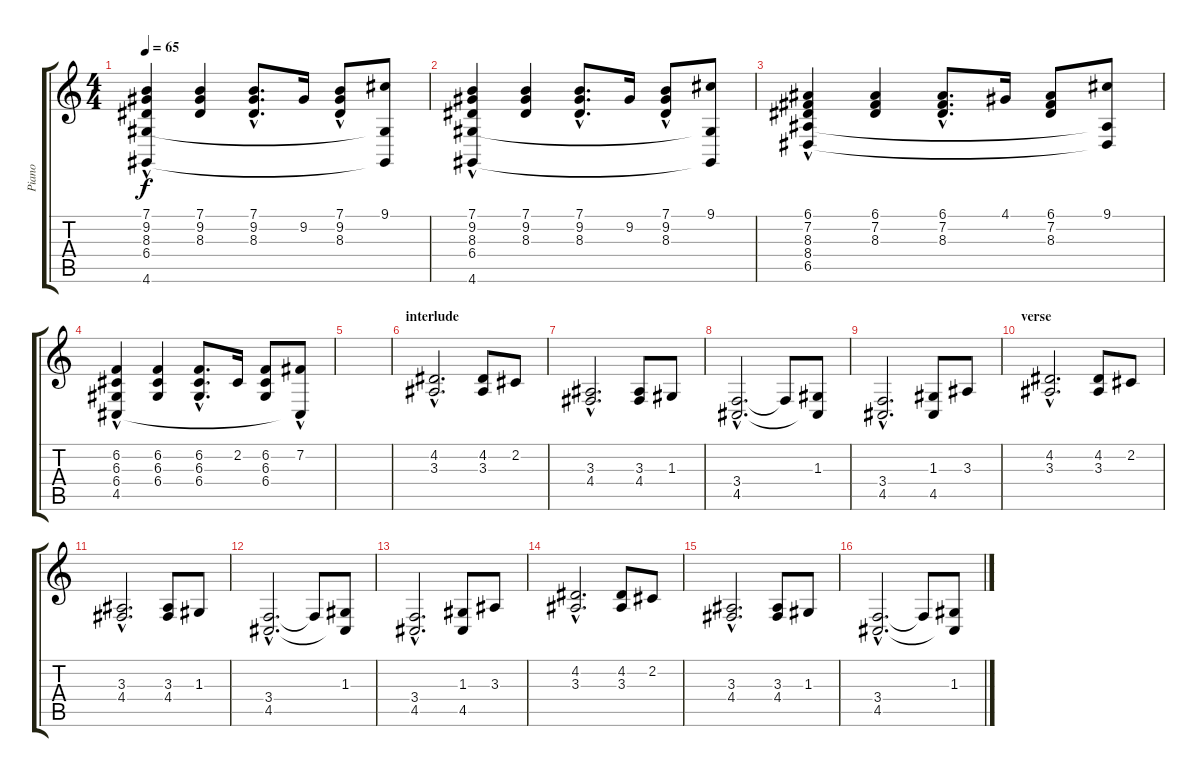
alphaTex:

\track ("Piano" "Piano") {instrument acousticgrandpiano}
\staff {score tabs}
\tuning (E4 B3 G3 D3 A2 E2) {hide}
\ts (4 4)
\tempo 65
\clef g2
\ks c
(7.1 9.2 8.3 6.4 4.6{hac}).4{dy f} (7.1 9.2 8.3).4 (7.1{hac} 9.2{hac} 8.3{hac}).8{d} 9.2.16 (7.1 9.2{hac} 8.3{hac}).8 (9.1 6.4{t} 4.6{t}).8 |
(7.1{hac} 9.2{hac} 8.3{hac} 6.4{hac} 4.6{hac}).4 (7.1 9.2 8.3).4 (7.1{hac} 9.2{hac} 8.3).8{d} 9.2.16 (7.1 9.2{hac} 8.3{hac}).8 (9.1 6.4{t} 4.6{t}).8 |
(6.1{hac} 7.2{hac} 8.3{hac} 8.4{hac} 6.5{hac}).4 (6.1 7.2 8.3).4 (6.1{hac} 7.2{hac} 8.3{hac}).8{d} 4.1.16 (6.1 7.2 8.3).8 (9.1 8.4{t} 6.5{t}).8 |
(6.2{hac} 6.3{hac} 6.4{hac} 4.5{hac}).4 (6.2 6.3 6.4).4 (6.2{hac} 6.3{hac} 6.4{hac}).8{d} 2.2.16 (6.2 6.3 6.4).8 (7.2{hac} 4.5{t}).8 |
|
\section ("" "interlude")
(4.2{hac} 3.3{hac}).2{d} (4.2 3.3).8 2.2.8 |
(3.3{hac} 4.4{hac}).2{d} (3.3 4.4).8 1.3.8 |
(3.4{hac} 4.5{hac}).2{d} 3.4{t}.8 (1.3 4.5{t}).8 |
(3.4{hac} 4.5{hac}).2{d} (1.3 4.5).8 3.3.8 |
\section ("" "verse")
(4.2{hac} 3.3{hac}).2{d} (4.2 3.3).8 2.2.8 |
(3.3{hac} 4.4{hac}).2{d} (3.3 4.4).8 1.3.8 |
(3.4{hac} 4.5{hac}).2{d} 3.4{t}.8 (1.3 4.5{t}).8 |
(3.4{hac} 4.5{hac}).2{d} (1.3 4.5).8 3.3.8 |
(4.2{hac} 3.3{hac}).2{d} (4.2 3.3).8 2.2.8 |
(3.3{hac} 4.4{hac}).2{d} (3.3 4.4).8 1.3.8 |
(3.4{hac} 4.5{hac}).2{d} 3.4{t}.8 (1.3 4.5{t}).8
